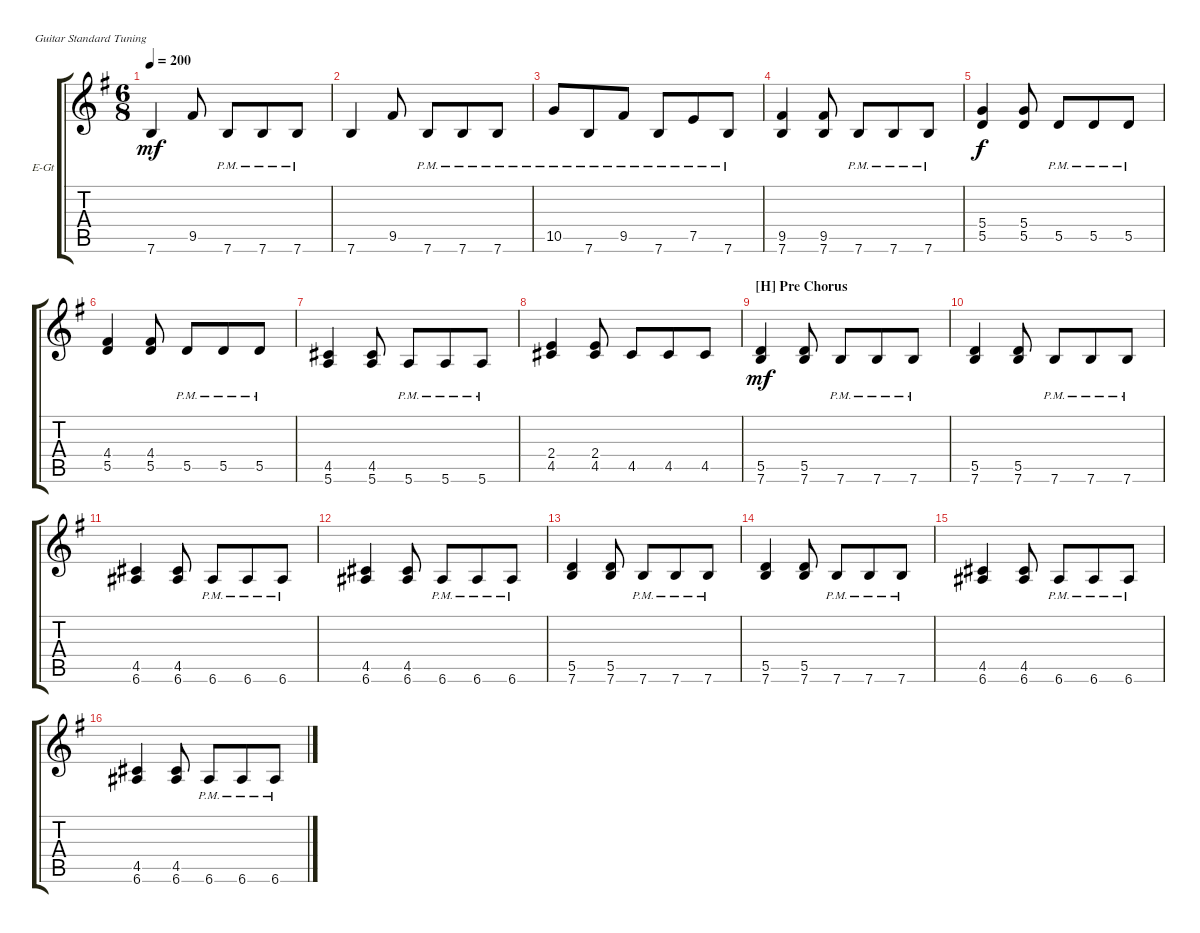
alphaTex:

\bracketExtendMode groupsimilarinstruments
\firstSystemTrackNameOrientation horizontal
\otherSystemsTrackNameOrientation horizontal
\track ("Electric Guitar 2" "E-Gt") {instrument distortionguitar}
\staff {score tabs}
\tuning (E4 B3 G3 D3 A2 E2)
\ts (6 8)
\tempo 200
\clef g2
\ks eminor
7.6.4{dy mf} 9.5.8 7.6{pm}.8 7.6{pm}.8 7.6{pm}.8 |
7.6.4 9.5.8 7.6{pm}.8 7.6{pm}.8 7.6{pm}.8 |
10.5{pm}.8 7.6{pm}.8 9.5{pm}.8 7.6{pm}.8 7.5{pm}.8 7.6{pm}.8 |
(7.6 9.5).4 (7.6 9.5).8 7.6{pm}.8 7.6{pm}.8 7.6{pm}.8 |
(5.5 5.4).4{dy f} (5.5 5.4).8 5.5{pm}.8 5.5{pm}.8 5.5{pm}.8 |
(5.5 4.4).4 (5.5 4.4).8 5.5{pm}.8 5.5{pm}.8 5.5{pm}.8 |
(4.5 5.6).4 (5.6 4.5).8 5.6{pm}.8 5.6{pm}.8 5.6{pm}.8 |
(4.5 2.4).4 (4.5 2.4).8 4.5.8 4.5.8 4.5.8 |
\section ("H" "Pre Chorus")
(7.6 5.5).4{dy mf} (7.6 5.5).8 7.6{pm}.8 7.6{pm}.8 7.6{pm}.8 |
(7.6 5.5).4 (7.6 5.5).8 7.6{pm}.8 7.6{pm}.8 7.6{pm}.8 |
(6.6 4.5).4 (6.6 4.5).8 6.6{pm}.8 6.6{pm}.8 6.6{pm}.8 |
(6.6 4.5).4 (6.6 4.5).8 6.6{pm}.8 6.6{pm}.8 6.6{pm}.8 |
(7.6 5.5).4 (7.6 5.5).8 7.6{pm}.8 7.6{pm}.8 7.6{pm}.8 |
(7.6 5.5).4 (7.6 5.5).8 7.6{pm}.8 7.6{pm}.8 7.6{pm}.8 |
(6.6 4.5).4 (6.6 4.5).8 6.6{pm}.8 6.6{pm}.8 6.6{pm}.8 |
(6.6 4.5).4 (6.6 4.5).8 6.6{pm}.8 6.6{pm}.8 6.6{pm}.8
